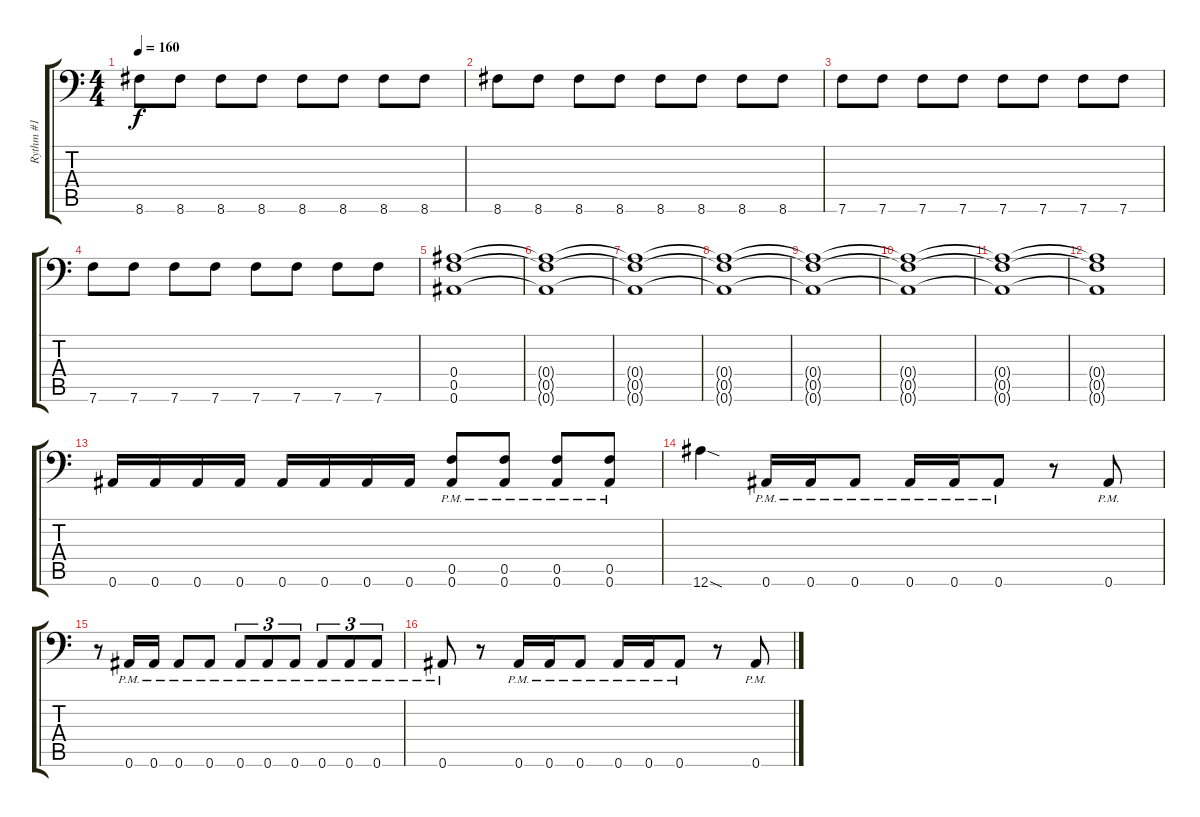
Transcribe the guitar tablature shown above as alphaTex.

\track ("Rythm #1" "Rythm #1") {instrument distortionguitar}
\staff {score tabs}
\tuning (C4 G3 Eb3 Bb2 F2 Bb1) {hide}
\ts (4 4)
\tempo 160
\clef f4
\ks c
8.6.8{dy f} 8.6.8 8.6.8 8.6.8 8.6.8 8.6.8 8.6.8 8.6.8 |
8.6.8 8.6.8 8.6.8 8.6.8 8.6.8 8.6.8 8.6.8 8.6.8 |
7.6.8 7.6.8 7.6.8 7.6.8 7.6.8 7.6.8 7.6.8 7.6.8 |
7.6.8 7.6.8 7.6.8 7.6.8 7.6.8 7.6.8 7.6.8 7.6.8 |
(0.4 0.5 0.6).1 |
(0.4{t} 0.5{t} 0.6{t}).1 |
(0.4{t} 0.5{t} 0.6{t}).1 |
(0.4{t} 0.5{t} 0.6{t}).1 |
(0.4{t} 0.5{t} 0.6{t}).1 |
(0.4{t} 0.5{t} 0.6{t}).1 |
(0.4{t} 0.5{t} 0.6{t}).1 |
(0.4{t} 0.5{t} 0.6{t}).1 |
0.6.16 0.6.16 0.6.16 0.6.16 0.6.16 0.6.16 0.6.16 0.6.16 (0.5{pm} 0.6{pm}).8 (0.5{pm} 0.6{pm}).8 (0.5{pm} 0.6{pm}).8 (0.5{pm} 0.6{pm}).8 |
12.6{sod}.4 0.6{pm}.16 0.6{pm}.16 0.6{pm}.8 0.6{pm}.16 0.6{pm}.16 0.6{pm}.8 r.8 0.6{pm}.8 |
r.8 0.6{pm}.16 0.6{pm}.16 0.6{pm}.8 0.6{pm}.8 0.6{pm}.8{tu (3 2)} 0.6{pm}.8{tu (3 2)} 0.6{pm}.8{tu (3 2)} 0.6{pm}.8{tu (3 2)} 0.6{pm}.8{tu (3 2)} 0.6{pm}.8{tu (3 2)} |
0.6{pm}.8 r.8 0.6{pm}.16 0.6{pm}.16 0.6{pm}.8 0.6{pm}.16 0.6{pm}.16 0.6{pm}.8 r.8 0.6{pm}.8
